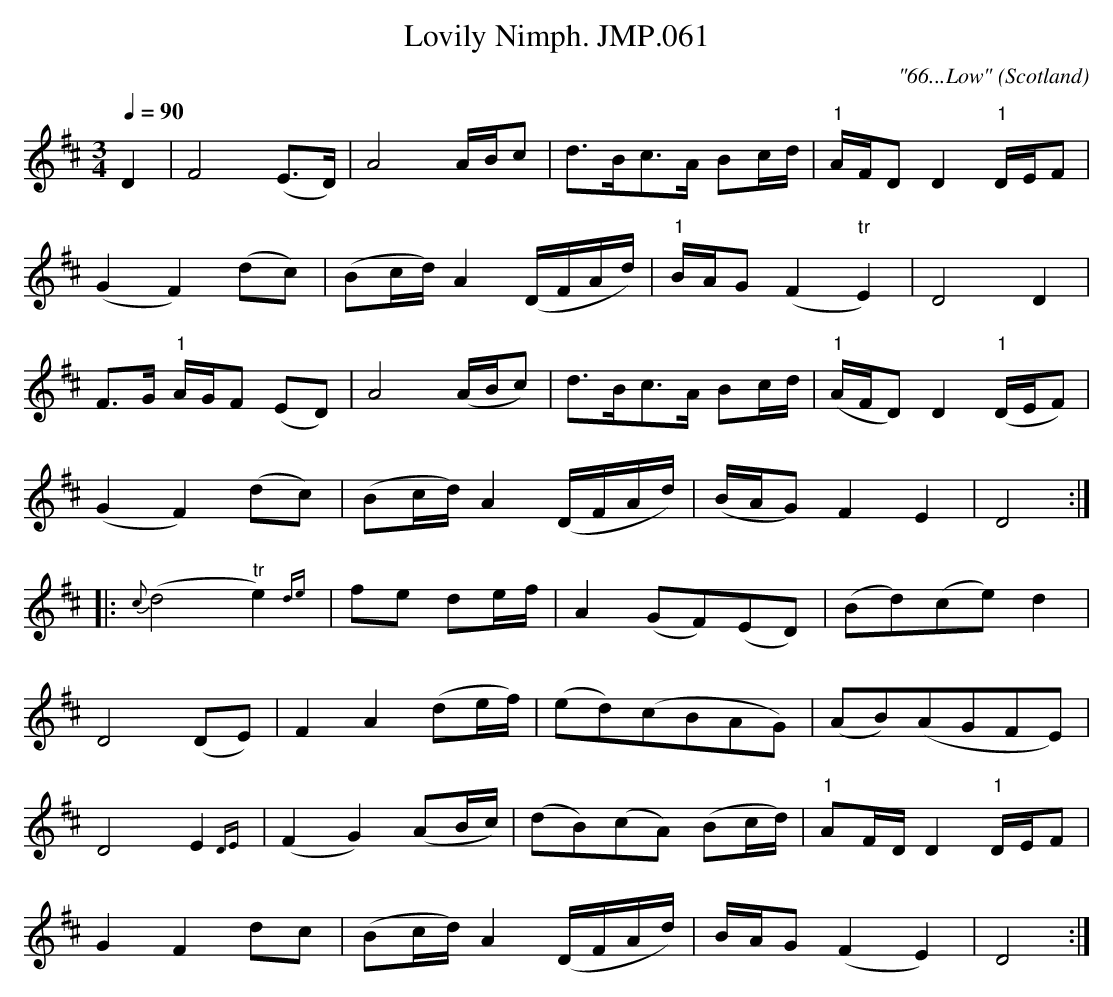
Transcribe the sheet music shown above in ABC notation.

X:1
T:Lovily Nimph. JMP.061
C:"66...Low"
L:1/8
M:3/4
O:Scotland
Q:1/4=90
K:D major
D2 | F4 (E>D) | A4 A/B/c | d>Bc>A  Bc/d/ | "1"A/F/D D2 "1"D/E/F |!
(G2F2) (dc) |(Bc/d/) A2 (D/F/A/d/) | "1"B/A/G (F2"tr"E2) | D4 D2 |!
F>G "1"A/G/F (ED) | A4 (A/B/c) |d>Bc>A Bc/d/|\
"1"(A/F/D) D2 "1"(D/E/F) |!
(G2F2) (dc) | (Bc/d/) A2 (D/F/A/d/) | (B/A/G) F2E2 | D4 :|!
|:{c}(d4 "tr"e2) {de} |fe de/f/ |A2 (GF)(ED) | (Bd)(ce)d2 |!
D4 (DE) |F2A2 (de/f/) |(ed)(cBAG) | (AB)(AGFE) | !
D4 E2{DE} | (F2G2) (AB/c/) |\
(dB)(cA) (Bc/d/) | "1"AF/D/ D2 "1"D/E/F |!
G2F2 dc |\
(Bc/d/) A2 (D/F/A/d/) | B/A/G (F2E2) | D4 :|
